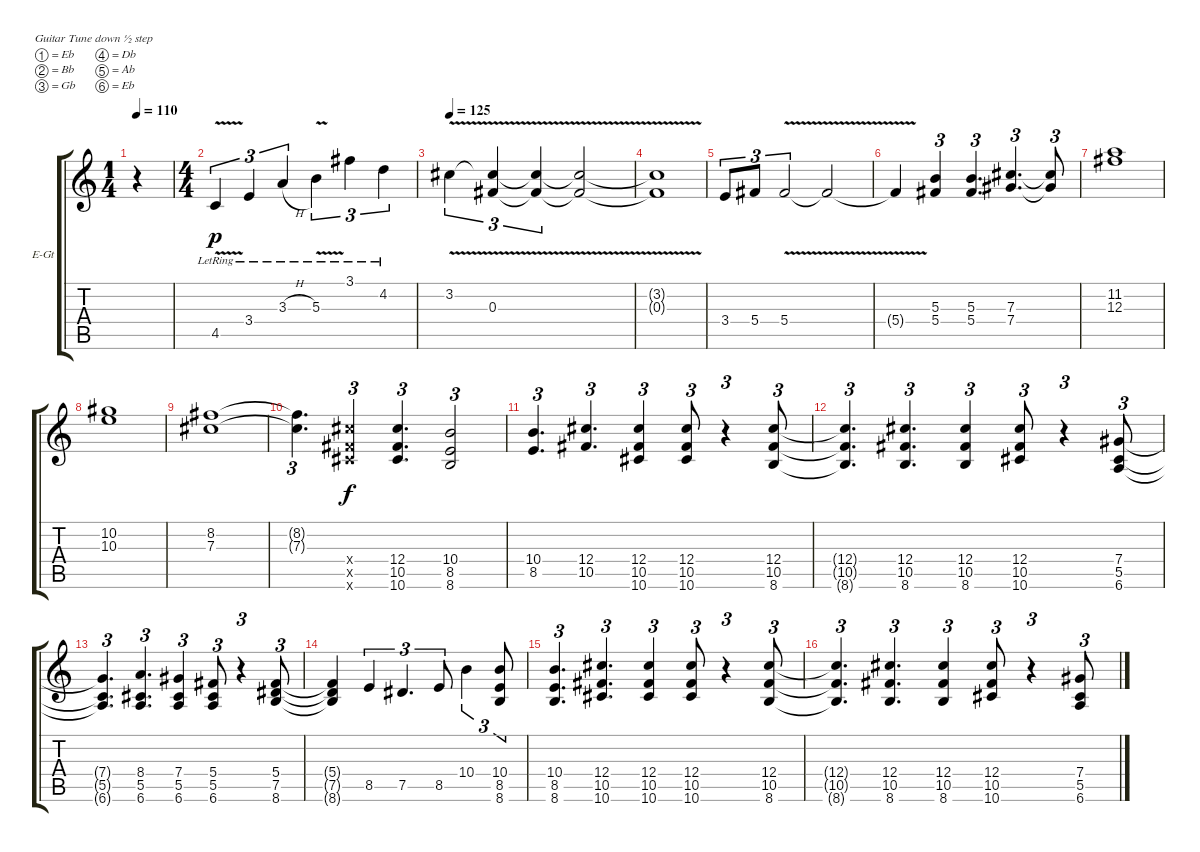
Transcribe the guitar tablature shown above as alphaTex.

\defaultSystemsLayout 4
\bracketExtendMode groupsimilarinstruments
\firstSystemTrackNameOrientation horizontal
\otherSystemsTrackNameOrientation horizontal
\track ("Electric Guitar (Clean)" "E-Gt") {instrument electricguitarclean}
\staff {score tabs}
\tuning (Eb4 Bb3 Gb3 Db3 Ab2 Eb2)
\ts (1 4)
\tempo 110
\clef g2
\ks c
r.4{dy p instrument electricguitarclean} |
\ts (4 4)
4.5{v lr}.4{tu (3 2)} 3.4{lr}.4{tu (3 2)} 3.3{h lr}.4{tu (3 2)} 5.3{v lr}.4{tu (3 2)} 3.1{lr}.4{tu (3 2)} 4.2{lr}.4{tu (3 2)} |
\scale
0.49543
\tempo (125 0.00625)
3.2{v}.4{tu (3 2)} (0.3 3.2{v t}).4{tu (3 2)} (3.2{v t} 0.3{t}).4{tu (3 2)} (0.3{t} 3.2{v t}).2 |
\scale
0.50457 (3.2{v t} 0.3{t}).1 |
3.4.8{tu (3 2)} 5.4.8{tu (3 2)} 5.4{v}.2{tu (3 2)} 5.4{v t}.2 |
5.4{v t}.4 (5.4 5.3).4{tu (3 2)} (5.4 5.3).4{d tu (3 2)} (7.3 7.4).4{d tu (3 2)} (7.4{t} 7.3{t}).8{tu (3 2)} |
(11.2 12.3).1 |
(10.2 10.3).1 |
(7.3 8.2).1 |
(7.3{t} 8.2{t}).4{d tu (3 2)} (10.6{x} 10.5{x} 12.4{x}).4{tu (3 2) dy f} (12.4 10.5 10.6).4{d tu (3 2)} (8.6 8.5 10.4).2{tu (3 2)} |
(8.5 10.4).4{d tu (3 2)} (10.5 12.4).4{d tu (3 2)} (10.5 12.4 10.6).4{tu (3 2)} (10.5 10.6 12.4).8{tu (3 2)} r.4{tu (3 2)} (8.6 10.5 12.4).8{tu (3 2)} |
(8.6{t} 10.5{t} 12.4{t}).4{d tu (3 2)} (8.6 10.5 12.4).4{d tu (3 2)} (8.6 10.5 12.4).4{tu (3 2)} (10.6 10.5 12.4).8{tu (3 2)} r.4{tu (3 2)} (6.6 5.5 7.4).8{tu (3 2)} |
(7.4{t} 5.5{t} 6.6{t}).4{d tu (3 2)} (6.6 5.5 8.4).4{d tu (3 2)} (6.6 5.5 7.4).4{tu (3 2)} (6.6 5.5 5.4).8{tu (3 2)} r.4{tu (3 2)} (8.6 7.5 5.4).8{tu (3 2)} |
(8.6{t} 7.5{t} 5.4{t}).4 8.5.4{tu (3 2)} 7.5.4{d tu (3 2)} 8.5.8{tu (3 2)} 10.4.4{tu (3 2)} (8.6 8.5 10.4).8{tu (3 2)} |
(8.5 10.4 8.6).4{d tu (3 2)} (10.5 12.4 10.6).4{d tu (3 2)} (10.5 12.4 10.6).4{tu (3 2)} (10.5 10.6 12.4).8{tu (3 2)} r.4{tu (3 2)} (8.6 10.5 12.4).8{tu (3 2)} |
(8.6{t} 10.5{t} 12.4{t}).4{d tu (3 2)} (8.6 10.5 12.4).4{d tu (3 2)} (8.6 10.5 12.4).4{tu (3 2)} (10.6 10.5 12.4).8{tu (3 2)} r.4{tu (3 2)} (6.6 5.5 7.4).8{tu (3 2)}
